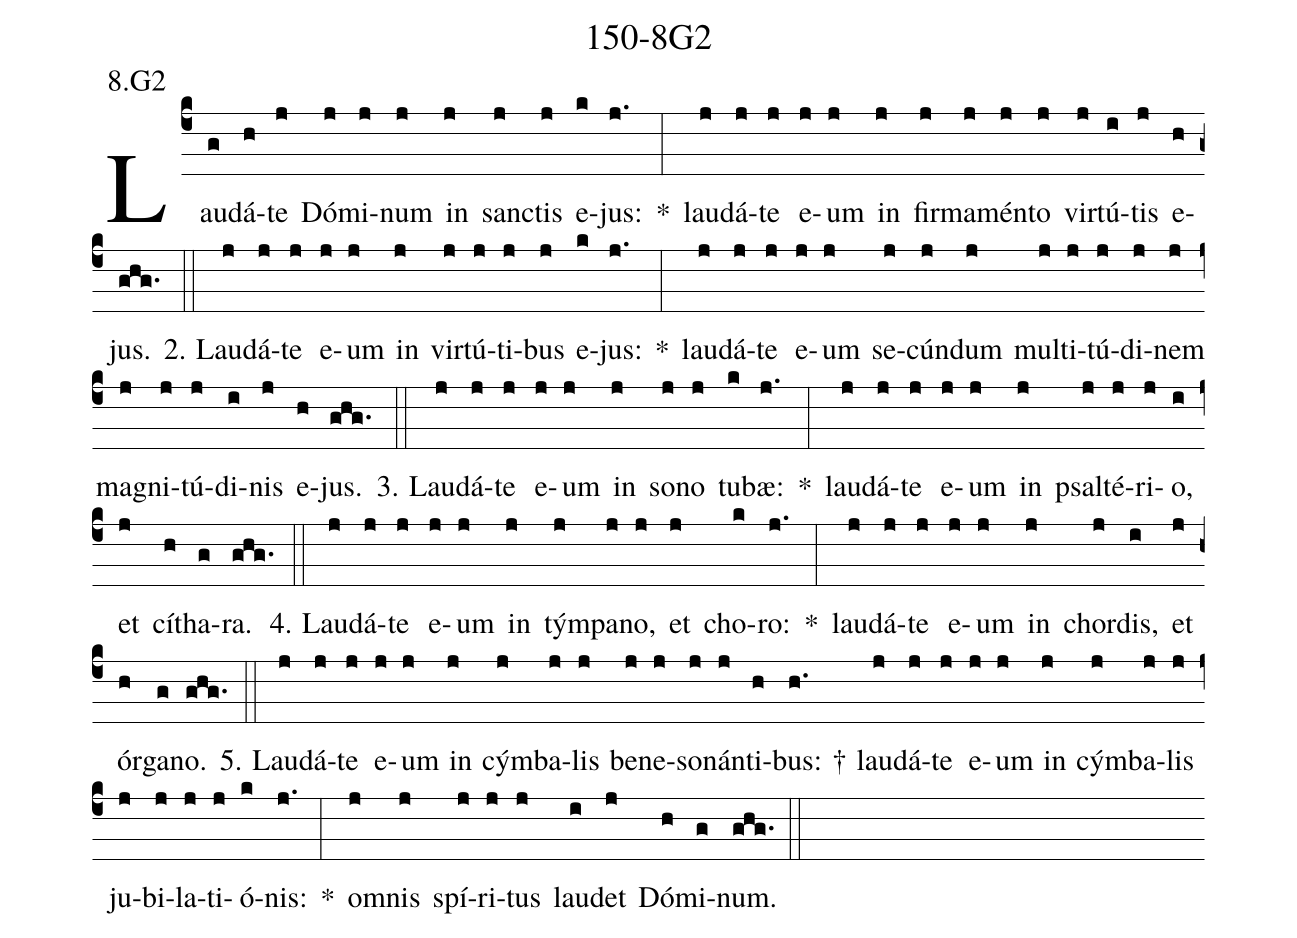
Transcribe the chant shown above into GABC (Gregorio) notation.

name: 150-8G2;
annotation: 8.G2;
%%
(c4)Lau(g)dá(h)te(j) Dó(j)mi(j)num(j) in(j) sanc(j)tis(j) e(k)jus:(j.) *(:) lau(j)dá(j)te(j) e(j)um(j) in(j) fir(j)ma(j)mén(j)to(j) vir(j)tú(i)tis(j) e(h)jus.(ghg.) (::)
2. Lau(j)dá(j)te(j) e(j)um(j) in(j) vir(j)tú(j)ti(j)bus(j) e(k)jus:(j.) *(:) lau(j)dá(j)te(j) e(j)um(j) se(j)cún(j)dum(j) mul(j)ti(j)tú(j)di(j)nem(j) ma(j)gni(j)tú(j)di(i)nis(j) e(h)jus.(ghg.) (::)
3. Lau(j)dá(j)te(j) e(j)um(j) in(j) so(j)no(j) tu(k)bæ:(j.) *(:) lau(j)dá(j)te(j) e(j)um(j) in(j) psal(j)té(j)ri(j)o,(i) et(j) cí(h)tha(g)ra.(ghg.) (::)
4. Lau(j)dá(j)te(j) e(j)um(j) in(j) tým(j)pa(j)no,(j) et(j) cho(k)ro:(j.) *(:) lau(j)dá(j)te(j) e(j)um(j) in(j) chor(j)dis,(i) et(j) ór(h)ga(g)no.(ghg.) (::)
5. Lau(j)dá(j)te(j) e(j)um(j) in(j) cým(j)ba(j)lis(j) be(j)ne(j)so(j)nán(j)ti(h)bus: †(h.) lau(j)dá(j)te(j) e(j)um(j) in(j) cým(j)ba(j)lis(j) ju(j)bi(j)la(j)ti(j)ó(k)nis:(j.) *(:) om(j)nis(j) spí(j)ri(j)tus(j) lau(i)det(j) Dó(h)mi(g)num.(ghg.) (::)
